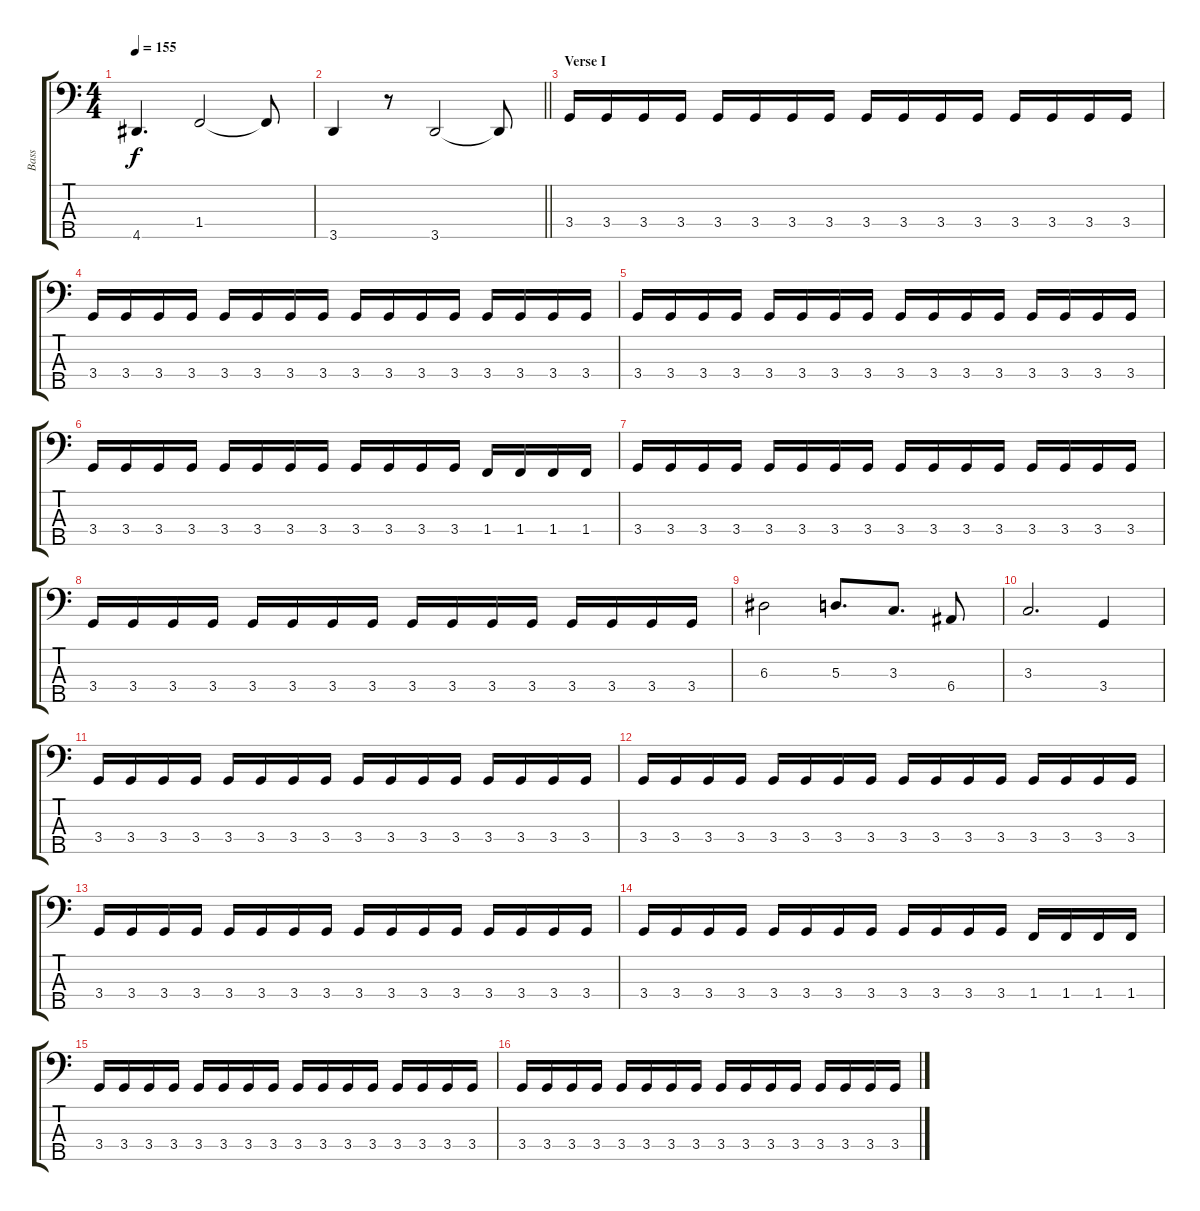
\track ("Bass" "Bass") {instrument electricbassfinger}
\staff {score tabs}
\tuning (G2 D2 A1 E1 B0) {hide}
\ts (4 4)
\tempo 155
\clef f4
\ks c
4.5.4{d dy f} 1.4.2 1.4{t}.8 |
\barLineRight lightlight
3.5.4 r.8 3.5.2 3.5{t}.8 |
\section ("" "Verse I")
3.4.16 3.4.16 3.4.16 3.4.16 3.4.16 3.4.16 3.4.16 3.4.16 3.4.16 3.4.16 3.4.16 3.4.16 3.4.16 3.4.16 3.4.16 3.4.16 |
3.4.16 3.4.16 3.4.16 3.4.16 3.4.16 3.4.16 3.4.16 3.4.16 3.4.16 3.4.16 3.4.16 3.4.16 3.4.16 3.4.16 3.4.16 3.4.16 |
3.4.16 3.4.16 3.4.16 3.4.16 3.4.16 3.4.16 3.4.16 3.4.16 3.4.16 3.4.16 3.4.16 3.4.16 3.4.16 3.4.16 3.4.16 3.4.16 |
3.4.16 3.4.16 3.4.16 3.4.16 3.4.16 3.4.16 3.4.16 3.4.16 3.4.16 3.4.16 3.4.16 3.4.16 1.4.16 1.4.16 1.4.16 1.4.16 |
3.4.16 3.4.16 3.4.16 3.4.16 3.4.16 3.4.16 3.4.16 3.4.16 3.4.16 3.4.16 3.4.16 3.4.16 3.4.16 3.4.16 3.4.16 3.4.16 |
3.4.16 3.4.16 3.4.16 3.4.16 3.4.16 3.4.16 3.4.16 3.4.16 3.4.16 3.4.16 3.4.16 3.4.16 3.4.16 3.4.16 3.4.16 3.4.16 |
6.3.2 5.3.8{d} 3.3.8{d} 6.4.8 |
3.3.2{d} 3.4.4 |
3.4.16 3.4.16 3.4.16 3.4.16 3.4.16 3.4.16 3.4.16 3.4.16 3.4.16 3.4.16 3.4.16 3.4.16 3.4.16 3.4.16 3.4.16 3.4.16 |
3.4.16 3.4.16 3.4.16 3.4.16 3.4.16 3.4.16 3.4.16 3.4.16 3.4.16 3.4.16 3.4.16 3.4.16 3.4.16 3.4.16 3.4.16 3.4.16 |
3.4.16 3.4.16 3.4.16 3.4.16 3.4.16 3.4.16 3.4.16 3.4.16 3.4.16 3.4.16 3.4.16 3.4.16 3.4.16 3.4.16 3.4.16 3.4.16 |
3.4.16 3.4.16 3.4.16 3.4.16 3.4.16 3.4.16 3.4.16 3.4.16 3.4.16 3.4.16 3.4.16 3.4.16 1.4.16 1.4.16 1.4.16 1.4.16 |
3.4.16 3.4.16 3.4.16 3.4.16 3.4.16 3.4.16 3.4.16 3.4.16 3.4.16 3.4.16 3.4.16 3.4.16 3.4.16 3.4.16 3.4.16 3.4.16 |
3.4.16 3.4.16 3.4.16 3.4.16 3.4.16 3.4.16 3.4.16 3.4.16 3.4.16 3.4.16 3.4.16 3.4.16 3.4.16 3.4.16 3.4.16 3.4.16
